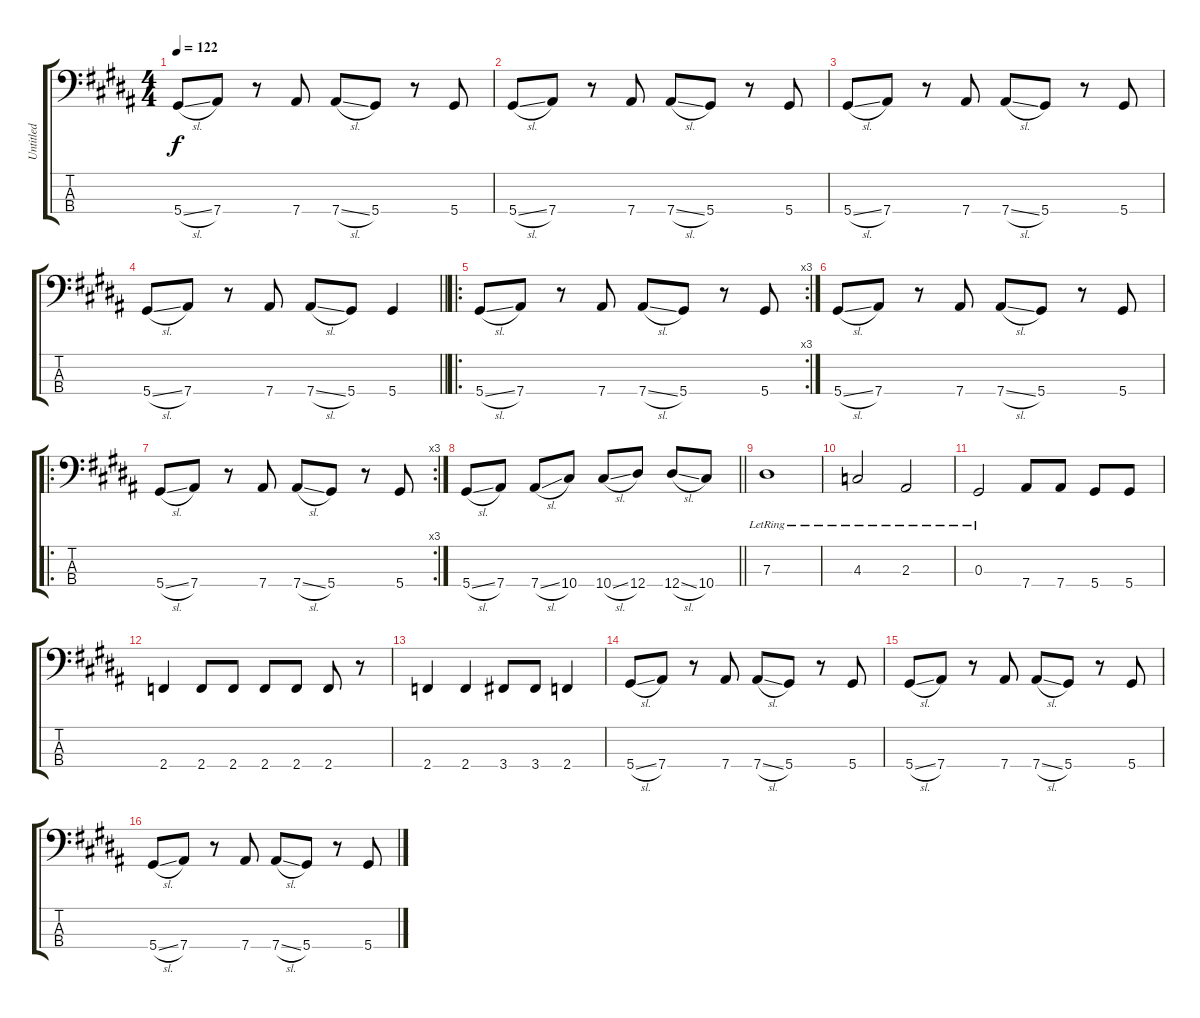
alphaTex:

\track ("Untitled" "Untitled") {instrument electricbassfinger}
\staff {score tabs}
\tuning (Gb2 Db2 Ab1 Eb1) {hide}
\ts (4 4)
\tempo 122
\clef f4
\ks g#minor
5.4{sl}.8{dy f} 7.4.8 r.8 7.4.8 7.4{sl}.8 5.4.8 r.8 5.4.8 |
\ks b
5.4{sl}.8 7.4.8 r.8 7.4.8 7.4{sl}.8 5.4.8 r.8 5.4.8 |
\ks g#minor
5.4{sl}.8 7.4.8 r.8 7.4.8 7.4{sl}.8 5.4.8 r.8 5.4.8 |
\barLineRight lightlight
5.4{sl}.8 7.4.8 r.8 7.4.8 7.4{sl}.8 5.4.8 5.4.4 |
\ro
\rc 3
\ks b
5.4{sl}.8 7.4.8 r.8 7.4.8 7.4{sl}.8 5.4.8 r.8 5.4.8 |
\ks g#minor
5.4{sl}.8 7.4.8 r.8 7.4.8 7.4{sl}.8 5.4.8 r.8 5.4.8 |
\ro
\rc 3
5.4{sl}.8 7.4.8 r.8 7.4.8 7.4{sl}.8 5.4.8 r.8 5.4.8 |
\barLineRight lightlight
5.4{sl}.8 7.4.8 7.4{sl}.8 10.4.8 10.4{sl}.8 12.4.8 12.4{sl}.8 10.4.8 |
\ks b
7.3{lr}.1 |
\ks g#minor
4.3{lr}.2 2.3{lr}.2 |
0.3{lr}.2 7.4.8 7.4.8 5.4.8 5.4.8 |
\ks b
2.4.4 2.4.8 2.4.8 2.4.8 2.4.8 2.4.8 r.8 |
\ks g#minor
2.4.4 2.4.4 3.4.8 3.4.8 2.4.4 |
5.4{sl}.8 7.4.8 r.8 7.4.8 7.4{sl}.8 5.4.8 r.8 5.4.8 |
\ks b
5.4{sl}.8 7.4.8 r.8 7.4.8 7.4{sl}.8 5.4.8 r.8 5.4.8 |
\ks g#minor
5.4{sl}.8 7.4.8 r.8 7.4.8 7.4{sl}.8 5.4.8 r.8 5.4.8
